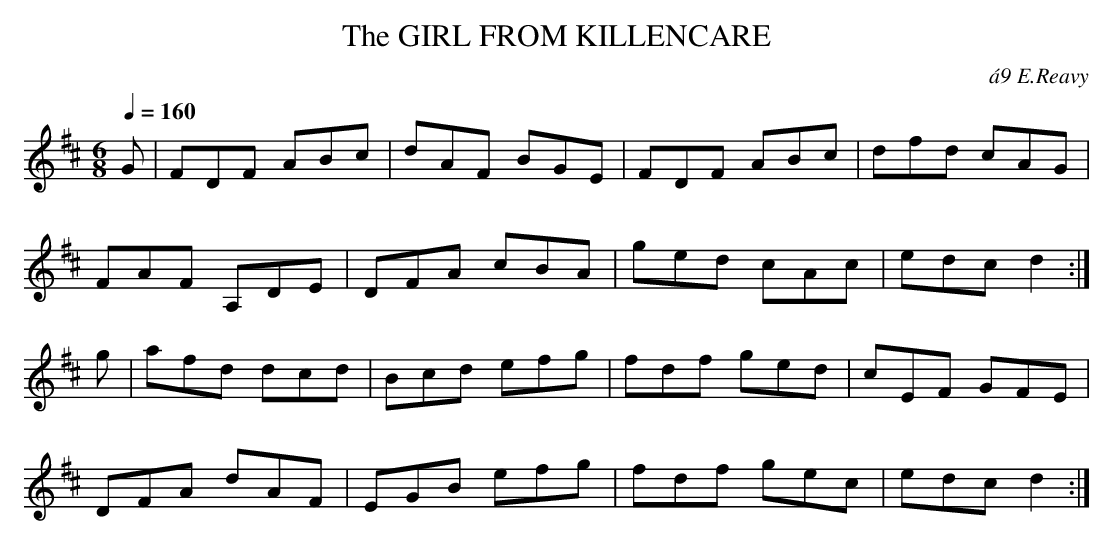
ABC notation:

X:1
T:GIRL FROM KILLENCARE, The
C:\'a9 E.Reavy
Y:"allegretto"
Q:1/4=160
M:6/8
L:1/8
K:D
G|FDF ABc|dAF BGE|FDF ABc|dfd cAG|
FAF A,DE|DFA cBA|ged cAc|edc d2:|
g|afd dcd|Bcd efg|fdf ged|cEF GFE|
DFA dAF|EGB efg|fdf gec|edc d2:|
